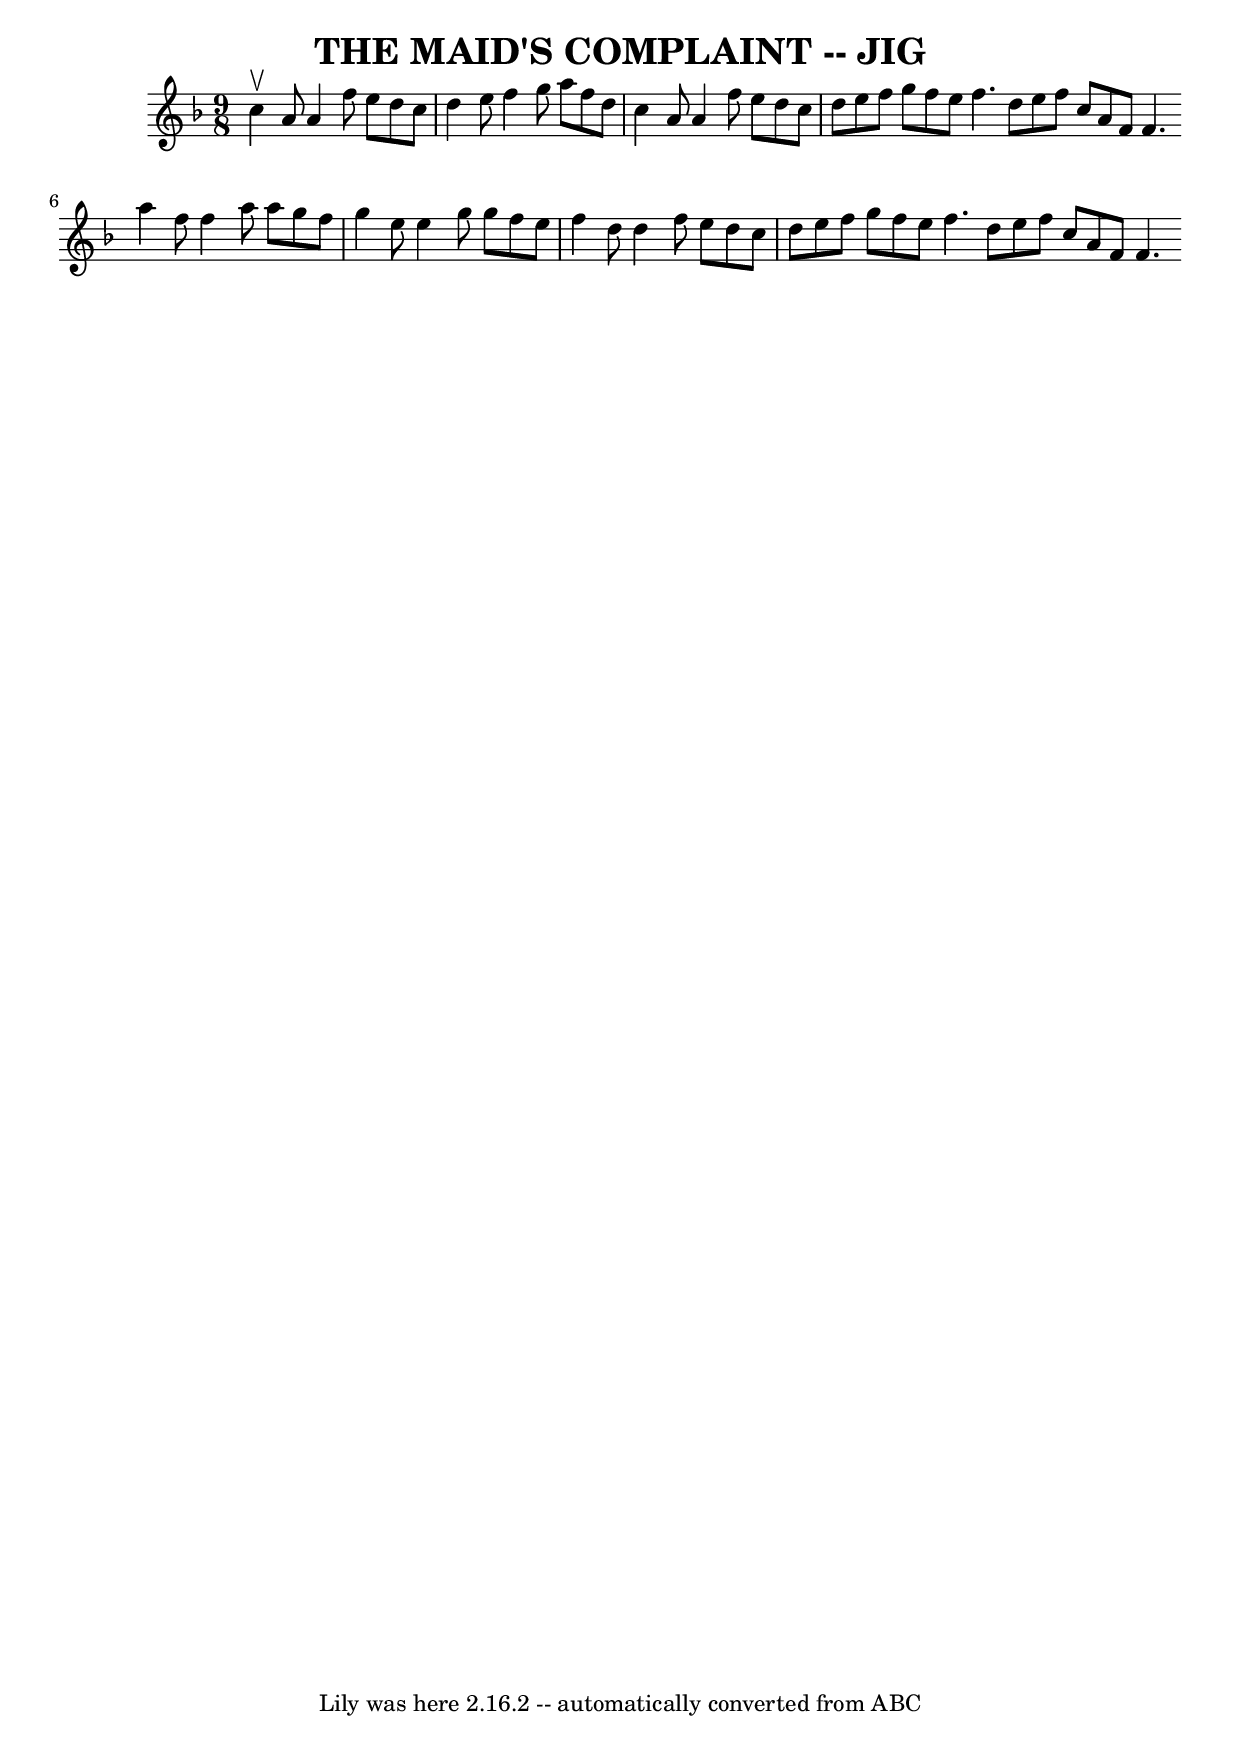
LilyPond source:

\version "2.16.2"
\include "Mammoth.ily"
\header {
  %% book = "Ryan's Mammoth Collection of Fiddle Tunes"
  crossRefNumber = "1"
  footnotes = ""
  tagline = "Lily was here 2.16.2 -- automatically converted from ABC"
  title = "THE MAID'S COMPLAINT -- JIG"

}
voicedefault =  {


  \time 9/8 
  \key f \major c''4^\upbow a'8 a'4 f''8 e''8 d''8 c''8 |
  d''4 e''8 f''4 g''8 a''8 f''8 d''8 |
  c''4 a'8 a'4 f''8 e''8 d''8 c''8 |
  d''8 e''8 f''8 g''8 f''8 e''8 f''4. \bar ": |" d''8 e''8 f''8 c''8 a'8 f'8 f'4. \bar "|." \bar " |:" a''4 f''8 f''4 a''8 a''8 g''8 f''8 |
  g''4 e''8 e''4 g''8 g''8 f''8 e''8 |
  f''4 d''8 d''4 f''8 e''8 d''8 c''8 |
  d''8 e''8 f''8 g''8 f''8 e''8 f''4. \bar ": |" d''8 e''8 f''8 c''8 a'8 f'8 f'4. \bar " |."   

}

\score{
  <<

    \context Staff="default"
    {
      \voicedefault 
      
    }

  >>
  \layout {
    
  }
  \midi {
  }

}
